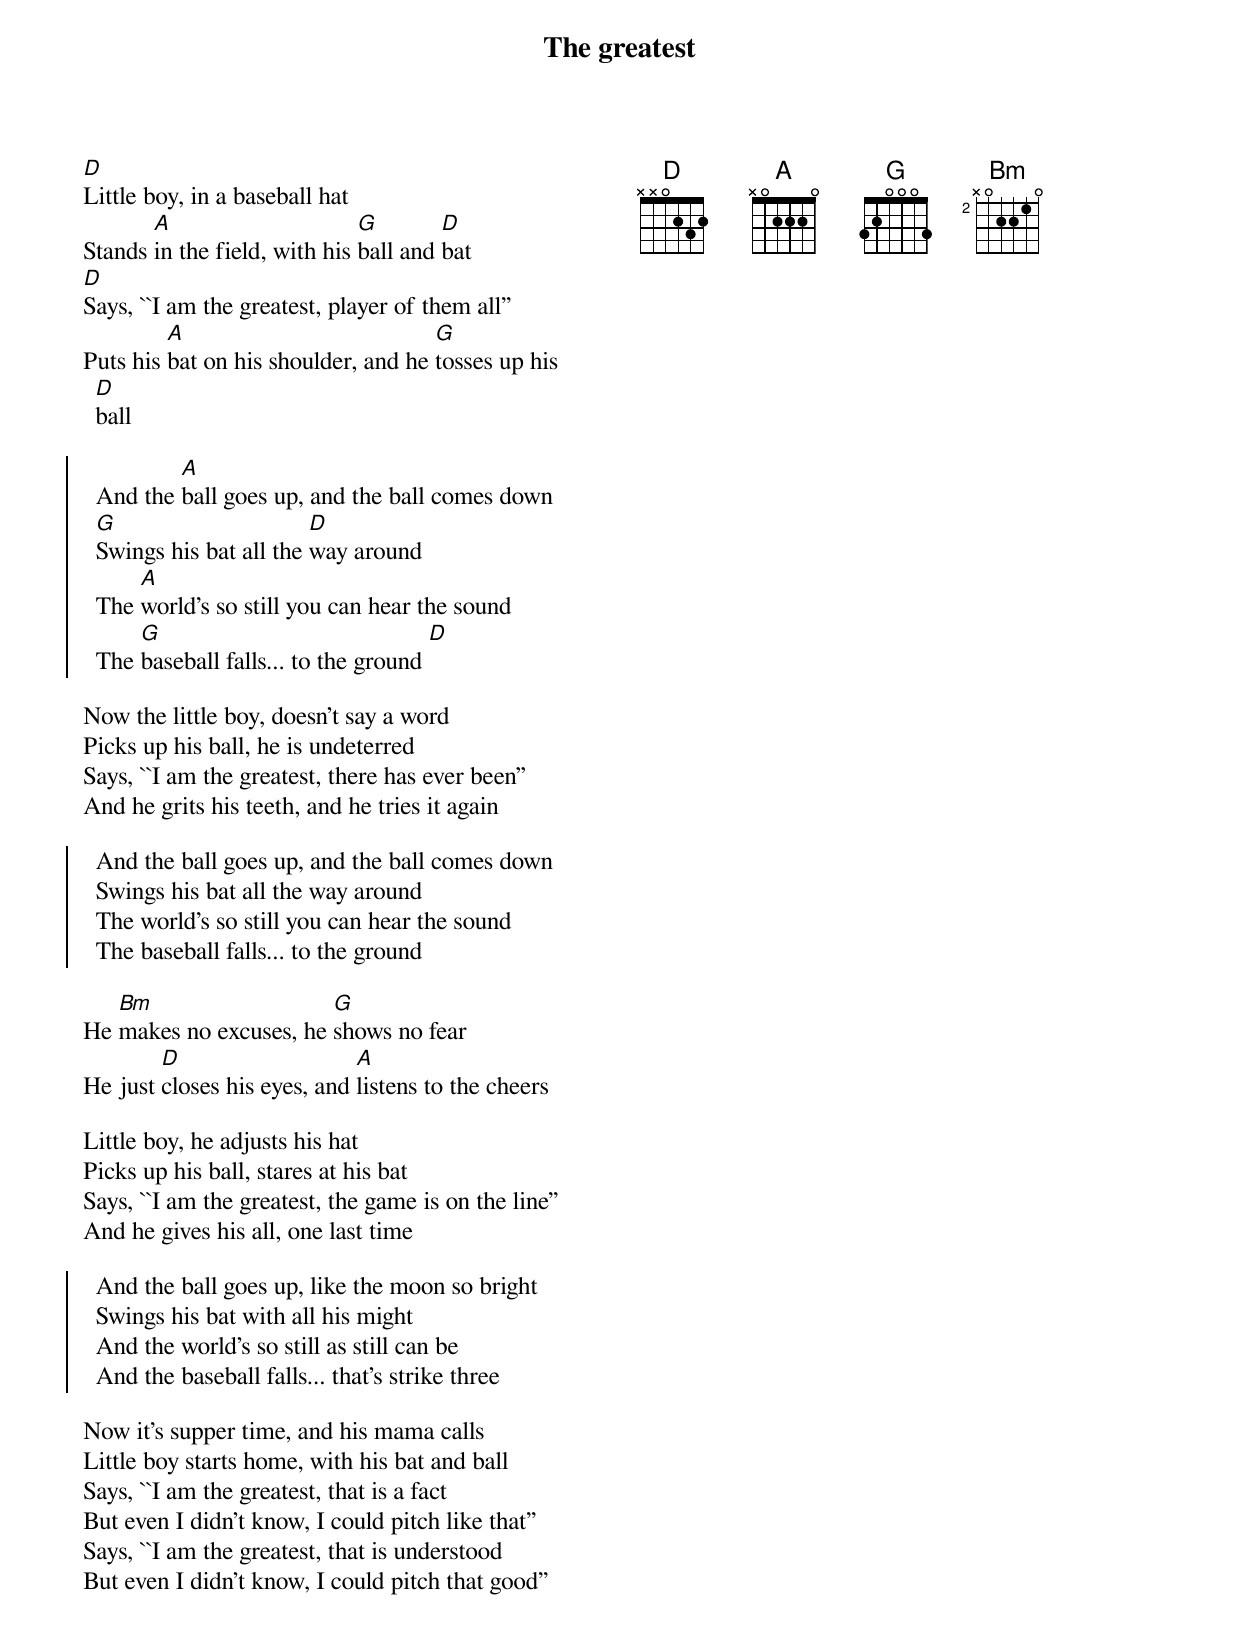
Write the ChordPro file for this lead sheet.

{title: The greatest}
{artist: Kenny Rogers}
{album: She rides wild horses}
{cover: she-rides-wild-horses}
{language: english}
{columns: 2}
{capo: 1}
{define: D frets X X 0 2 3 2}
{define: A frets X 0 2 2 2 0}
{define: G frets 3 2 0 0 0 3}
{define: Bm base-fret 2 frets X 0 2 2 1 0}

[D]Little boy, in a baseball hat
Stands [A]in the field, with his [G]ball and [D]bat
[D]Says, ``I am the greatest, player of them all''
Puts his [A]bat on his shoulder, and he [G]tosses up his [D]ball

{start_of_chorus}
  And the [A]ball goes up, and the ball comes down
  [G]Swings his bat all the [D]way around
  The [A]world's so still you can hear the sound
  The [G]baseball falls... to the ground [D]
{end_of_chorus}

Now the little boy, doesn't say a word
Picks up his ball, he is undeterred
Says, ``I am the greatest, there has ever been''
And he grits his teeth, and he tries it again

{start_of_chorus}
  And the ball goes up, and the ball comes down
  Swings his bat all the way around
  The world's so still you can hear the sound
  The baseball falls... to the ground
{end_of_chorus}

{start_of_bridge}
He [Bm]makes no excuses, he [G]shows no fear
He just [D]closes his eyes, and [A]listens to the cheers
{end_of_bridge}

Little boy, he adjusts his hat
Picks up his ball, stares at his bat
Says, ``I am the greatest, the game is on the line''
And he gives his all, one last time

{start_of_chorus}
  And the ball goes up, like the moon so bright
  Swings his bat with all his might
  And the world's so still as still can be
  And the baseball falls... that's strike three
{end_of_chorus}

Now it's supper time, and his mama calls
Little boy starts home, with his bat and ball
Says, ``I am the greatest, that is a fact
But even I didn't know, I could pitch like that''
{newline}
Says, ``I am the greatest, that is understood
But even I didn't know, I could pitch that good''
